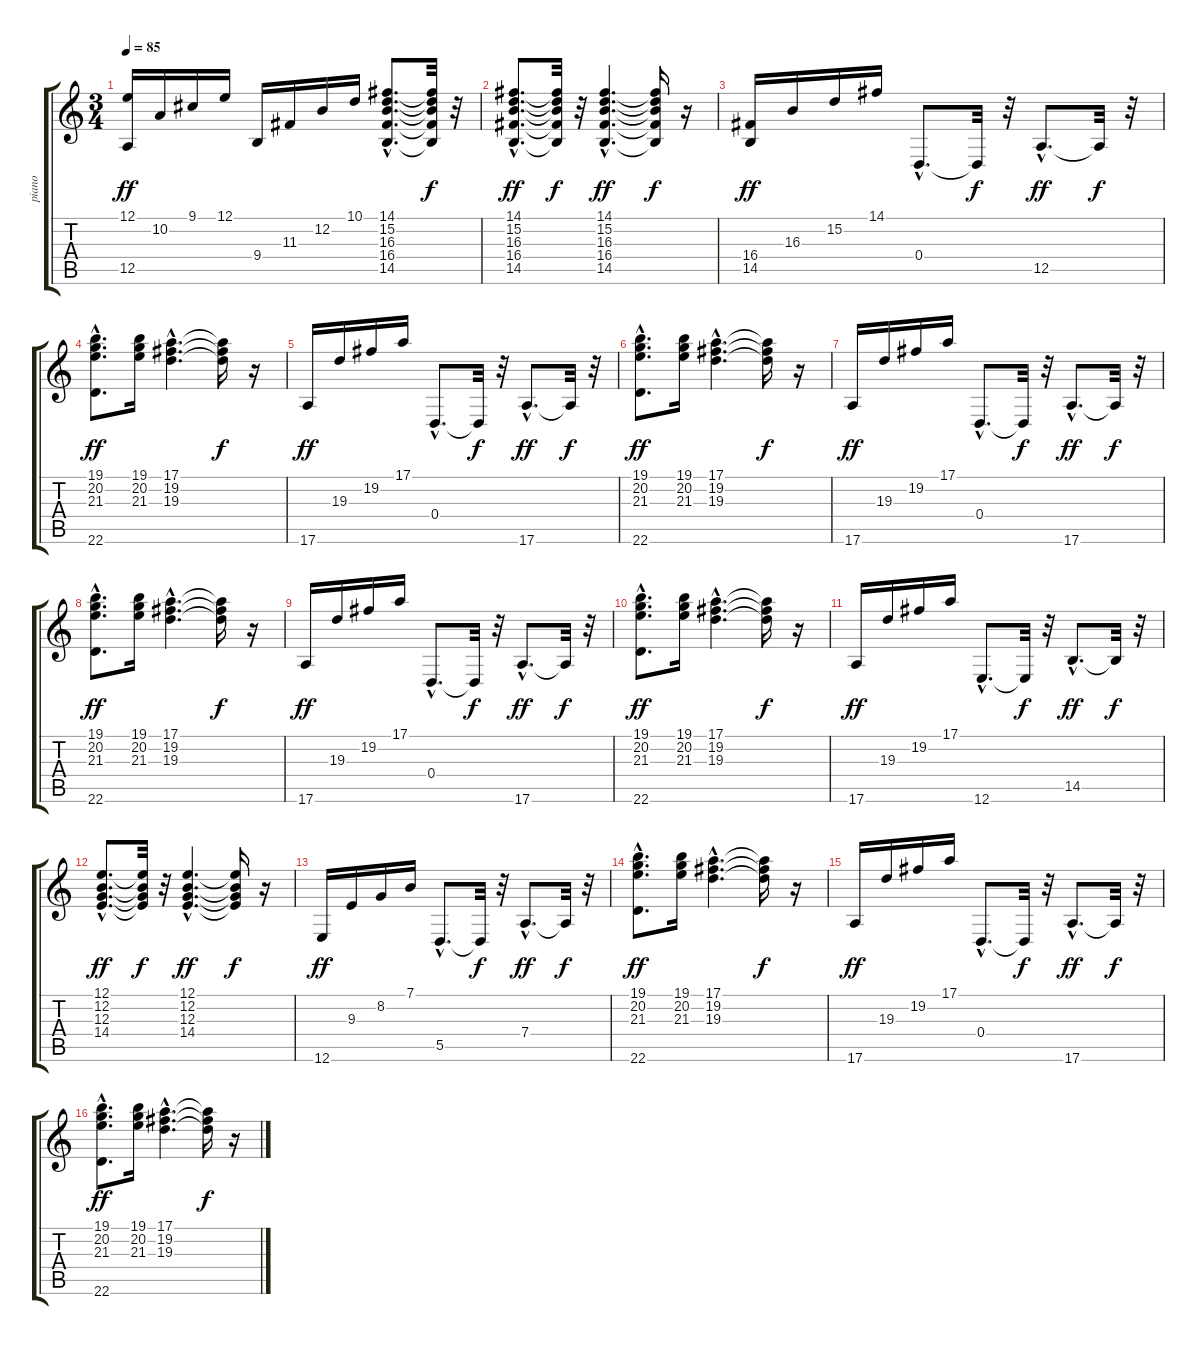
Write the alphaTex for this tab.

\track ("piano" "piano") {instrument acousticgrandpiano}
\staff {score tabs}
\tuning (E4 B3 G3 D3 A2 E2) {hide}
\ts (3 4)
\tempo 85
\clef g2
\ks c
(12.1 12.5).16{dy ff} 10.2.16 9.1.16 12.1.16 9.4.16 11.3.16 12.2.16 10.1.16 (14.1{hac} 15.2{hac} 16.3{hac} 16.4{hac} 14.5{hac}).8{d} (14.1{t} 15.2{t} 16.3{t} 16.4{t} 14.5{t}).32{dy f} r.32 |
(14.1{hac} 15.2{hac} 16.3{hac} 16.4{hac} 14.5{hac}).8{d dy ff} (14.1{t} 15.2{t} 16.3{t} 16.4{t} 14.5{t}).32{dy f} r.32 (14.1{hac} 15.2{hac} 16.3{hac} 16.4{hac} 14.5{hac}).4{d dy ff} (14.1{t} 15.2{t} 16.3{t} 16.4{t} 14.5{t}).16{dy f} r.16 |
(16.4 14.5).16{dy ff} 16.3.16 15.2.16 14.1.16 0.4{hac}.8{d} 0.4{t}.32{dy f} r.32 12.5{hac}.8{d dy ff} 12.5{t}.32{dy f} r.32 |
(19.1{hac} 20.2{hac} 21.3{hac} 22.6{hac}).8{d dy ff} (19.1 20.2 21.3).16 (17.1{hac} 19.2{hac} 19.3{hac}).4{d} (17.1{t} 19.2{t} 19.3{t}).16{dy f} r.16 |
17.6.16{dy ff} 19.3.16 19.2.16 17.1.16 0.4{hac}.8{d} 0.4{t}.32{dy f} r.32 17.6{hac}.8{d dy ff} 17.6{t}.32{dy f} r.32 |
(19.1{hac} 20.2{hac} 21.3{hac} 22.6{hac}).8{d dy ff} (19.1 20.2 21.3).16 (17.1{hac} 19.2{hac} 19.3{hac}).4{d} (17.1{t} 19.2{t} 19.3{t}).16{dy f} r.16 |
17.6.16{dy ff} 19.3.16 19.2.16 17.1.16 0.4{hac}.8{d} 0.4{t}.32{dy f} r.32 17.6{hac}.8{d dy ff} 17.6{t}.32{dy f} r.32 |
(19.1{hac} 20.2{hac} 21.3{hac} 22.6{hac}).8{d dy ff} (19.1 20.2 21.3).16 (17.1{hac} 19.2{hac} 19.3{hac}).4{d} (17.1{t} 19.2{t} 19.3{t}).16{dy f} r.16 |
17.6.16{dy ff} 19.3.16 19.2.16 17.1.16 0.4{hac}.8{d} 0.4{t}.32{dy f} r.32 17.6{hac}.8{d dy ff} 17.6{t}.32{dy f} r.32 |
(19.1{hac} 20.2{hac} 21.3{hac} 22.6{hac}).8{d dy ff} (19.1 20.2 21.3).16 (17.1{hac} 19.2{hac} 19.3{hac}).4{d} (17.1{t} 19.2{t} 19.3{t}).16{dy f} r.16 |
17.6.16{dy ff} 19.3.16 19.2.16 17.1.16 12.6{hac}.8{d} 12.6{t}.32{dy f} r.32 14.5{hac}.8{d dy ff} 14.5{t}.32{dy f} r.32 |
(12.1{hac} 12.2{hac} 12.3{hac} 14.4{hac}).8{d dy ff} (12.1{t} 12.2{t} 12.3{t} 14.4{t}).32{dy f} r.32 (12.1{hac} 12.2{hac} 12.3{hac} 14.4{hac}).4{d dy ff} (12.1{t} 12.2{t} 12.3{t} 14.4{t}).16{dy f} r.16 |
12.6.16{dy ff} 9.3.16 8.2.16 7.1.16 5.5{hac}.8{d} 5.5{t}.32{dy f} r.32 7.4{hac}.8{d dy ff} 7.4{t}.32{dy f} r.32 |
(19.1{hac} 20.2{hac} 21.3{hac} 22.6{hac}).8{d dy ff} (19.1 20.2 21.3).16 (17.1{hac} 19.2{hac} 19.3{hac}).4{d} (17.1{t} 19.2{t} 19.3{t}).16{dy f} r.16 |
17.6.16{dy ff} 19.3.16 19.2.16 17.1.16 0.4{hac}.8{d} 0.4{t}.32{dy f} r.32 17.6{hac}.8{d dy ff} 17.6{t}.32{dy f} r.32 |
(19.1{hac} 20.2{hac} 21.3{hac} 22.6{hac}).8{d dy ff} (19.1 20.2 21.3).16 (17.1{hac} 19.2{hac} 19.3{hac}).4{d} (17.1{t} 19.2{t} 19.3{t}).16{dy f} r.16
